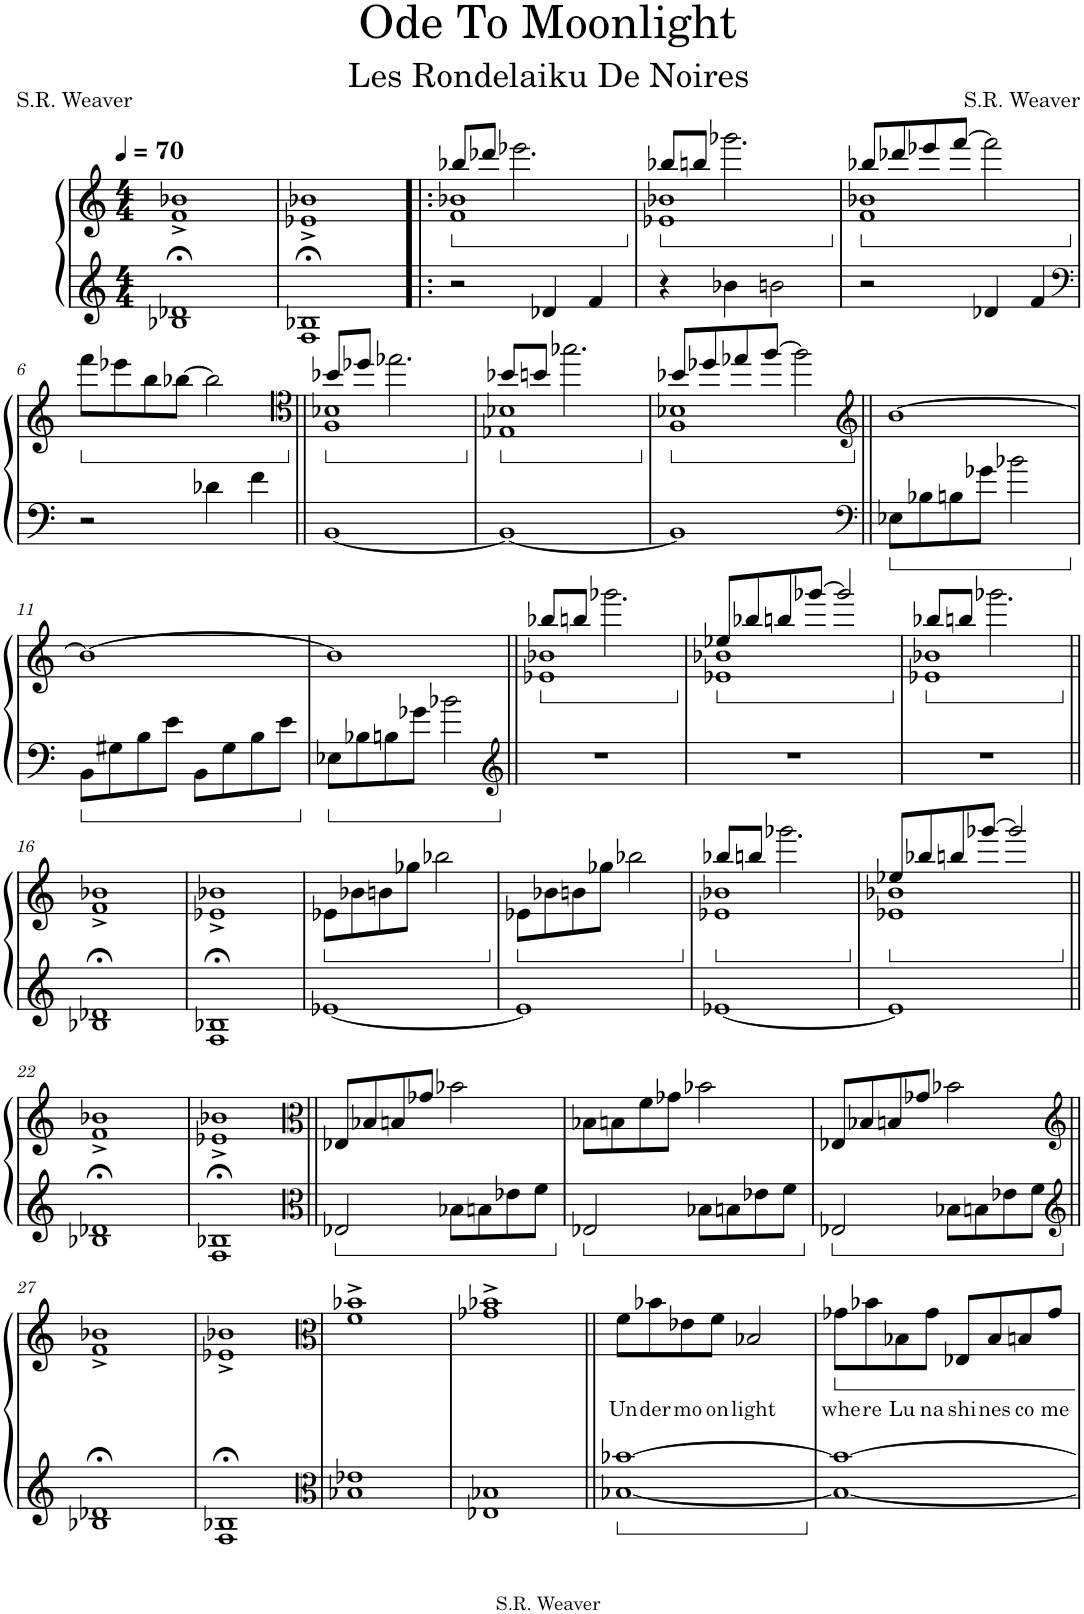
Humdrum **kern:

**kern	**kern	**text
*part1	*part1	*part1
*staff2	*staff1	*staff1
*I"Piano	*	*
*I'Pno.	*	*
*clefG2	*clefG2	*
*k[]	*k[]	*
*M4/4	*M4/4	*
*MM70	*MM70	*
=1	=1	=1
1B-X;< 1d-X;<	1f^ 1b-X^	.
=2	=2	=2
1F;< 1B-X;<	1e-X^ 1b-X^	.
=3!|:	=3!|:	=3!|:
*	*ped	*
*	*^	*
2r	1f 1b-X	8bb-X/L	.
.	.	8ddd-X/J	.
.	.	2.eee-X\	.
4d-X/	.	.	.
4f/	.	.	.
=4	=4	=4	=4
*	*Xped	*	*
*	*ped	*	*
4r	1e-X 1b-X	8bb-X/L	.
.	.	8bbn/J	.
4b-X\	.	2.ggg-X\	.
2bn\	.	.	.
=5	=5	=5	=5
*	*Xped	*	*
*	*ped	*	*
2r	1f 1b-X	8bb-X/L	.
.	.	8ddd-X/	.
.	.	8eee-X/	.
.	.	[8fff/J	.
4d-X/	.	2fff\]	.
4f/	.	.	.
*	*v	*v	*
!!LO:LB:g=z
=6	=6	=6
*clefF4	*	*
*	*Xped	*
*	*ped	*
2r	8fff\L	.
.	8eee-X\	.
.	8bb\	.
.	[8bb-X\J	.
4d-X\	2bb-\]	.
4f\	.	.
=7||	=7||	=7||
*	*clefC4	*
*	*Xped	*
*	*ped	*
*	*^	*
[1BB	1F 1B-X	8b-X/L	.
.	.	8dd-X/J	.
.	.	2.ee-X\	.
=8	=8	=8	=8
*	*Xped	*	*
*	*ped	*	*
1BB_	1E-X 1B-X	8b-X/L	.
.	.	8bn/J	.
.	.	2.gg-X\	.
=9	=9	=9	=9
*	*Xped	*	*
*	*ped	*	*
1BB]	1F 1B-X	8b-X/L	.
.	.	8dd-X/	.
.	.	8ee-X/	.
.	.	[8ff/J	.
.	.	2ff\]	.
*	*v	*v	*
=10||	=10||	=10||
*clefF4	*clefG2	*
*	*Xped	*
8E-X\L	[1b	.
8B-X\	.	.
8Bn\	.	.
8g-X\J	.	.
2b-X\	.	.
!!LO:LB:g=z
=11	=11	=11
8BB\L	1b_	.
8G#X\	.	.
8B\	.	.
8e\J	.	.
8BB\L	.	.
8G#\	.	.
8B\	.	.
8e\J	.	.
=12	=12	=12
8E-X\L	1b]	.
8B-X\	.	.
8Bn\	.	.
8g-X\J	.	.
2b-X\	.	.
=13||	=13||	=13||
*clefG2	*	*
*	*ped	*
*	*^	*
1r	1e-X 1b-X	8bb-X/L	.
.	.	8bbn/J	.
.	.	2.ggg-X\	.
=14	=14	=14	=14
*	*Xped	*	*
*	*ped	*	*
1r	8ee-X/L	1e-X 1b-X	.
.	8bb-X/	.	.
.	8bbn/	.	.
.	[8ggg-X/J	.	.
.	2ggg-/]	.	.
=15	=15	=15	=15
*	*Xped	*	*
*	*ped	*	*
1r	1e-X 1b-X	8bb-X/L	.
.	.	8bbn/J	.
.	.	2.ggg-X\	.
*	*v	*v	*
!!LO:LB:g=z
=16||	=16||	=16||
*	*Xped	*
1B-X;< 1d-X;<	1f^ 1b-X^	.
=17	=17	=17
1F;< 1B-X;<	1e-X^ 1b-X^	.
=18	=18	=18
*	*ped	*
[1e-X	8e-X\L	.
.	8b-X\	.
.	8bn\	.
.	8gg-X\J	.
.	2bb-X\	.
=19	=19	=19
*	*Xped	*
*	*ped	*
1e-]	8e-X\L	.
.	8b-X\	.
.	8bn\	.
.	8gg-X\J	.
.	2bb-X\	.
=20	=20	=20
*	*Xped	*
*	*ped	*
*	*^	*
[1e-X	1e-X 1b-X	8bb-X/L	.
.	.	8bbn/J	.
.	.	2.ggg-X\	.
=21	=21	=21	=21
*	*Xped	*	*
*	*ped	*	*
1e-]	8ee-X/L	1e-X 1b-X	.
.	8bb-X/	.	.
.	8bbn/	.	.
.	[8ggg-X/J	.	.
.	2ggg-/]	.	.
*	*v	*v	*
!!LO:LB:g=z
=22||	=22||	=22||
*	*Xped	*
1B-X;< 1d-X;<	1f^ 1b-X^	.
=23	=23	=23
1F;< 1B-X;<	1e-X^ 1b-X^	.
=24||	=24||	=24||
*clefC3	*clefC3	*
2E-X/	8E-X/L	.
.	8B-X/	.
.	8Bn/	.
.	8g-X/J	.
8B-X\L	2b-X\	.
8Bn\	.	.
8e-X\	.	.
8f\J	.	.
=25	=25	=25
2E-X/	8B-X\L	.
.	8Bn\	.
.	8f\	.
.	8g-X\J	.
8B-X\L	2b-X\	.
8Bn\	.	.
8e-X\	.	.
8f\J	.	.
=26	=26	=26
2E-X/	8E-X/L	.
.	8B-X/	.
.	8Bn/	.
.	8g-X/J	.
8B-X\L	2b-X\	.
8Bn\	.	.
8e-X\	.	.
8f\J	.	.
!!LO:LB:g=z
=27||	=27||	=27||
*clefG2	*clefG2	*
1B-X;< 1d-X;<	1f^ 1b-X^	.
=28	=28	=28
1F;< 1B-X;<	1e-X^ 1b-X^	.
=29	=29	=29
*clefC3	*clefC3	*
1B-X 1e-X	1f^ 1b-X^	.
=30	=30	=30
1E-X 1B-X	1g-X^ 1b-X^	.
=31||	=31||	=31||
!	!	!LO:LY:b
[1B-X [1b-X	8f\L	Un
!	!	!LO:LY:b
.	8b-X\	der
!	!	!LO:LY:b
.	8e-X\	mo
!	!	!LO:LY:b
.	8f\J	on
!	!	!LO:LY:b
.	2B-X/	light
=32	=32	=32
!	!	!LO:LY:b
1B-_ 1b-_	8g-X\L	whe
!	!	!LO:LY:b
.	8b-X\	re
!	!	!LO:LY:b
.	8B-X\	Lu
!	!	!LO:LY:b
.	8g-\J	na
!	!	!LO:LY:b
.	8E-X/L	shi
!	!	!LO:LY:b
.	8B-/	nes
!	!	!LO:LY:b
.	8Bn/	co
!	!	!LO:LY:b
.	8g-/J	me
=	=	=
*-	*-	*-
